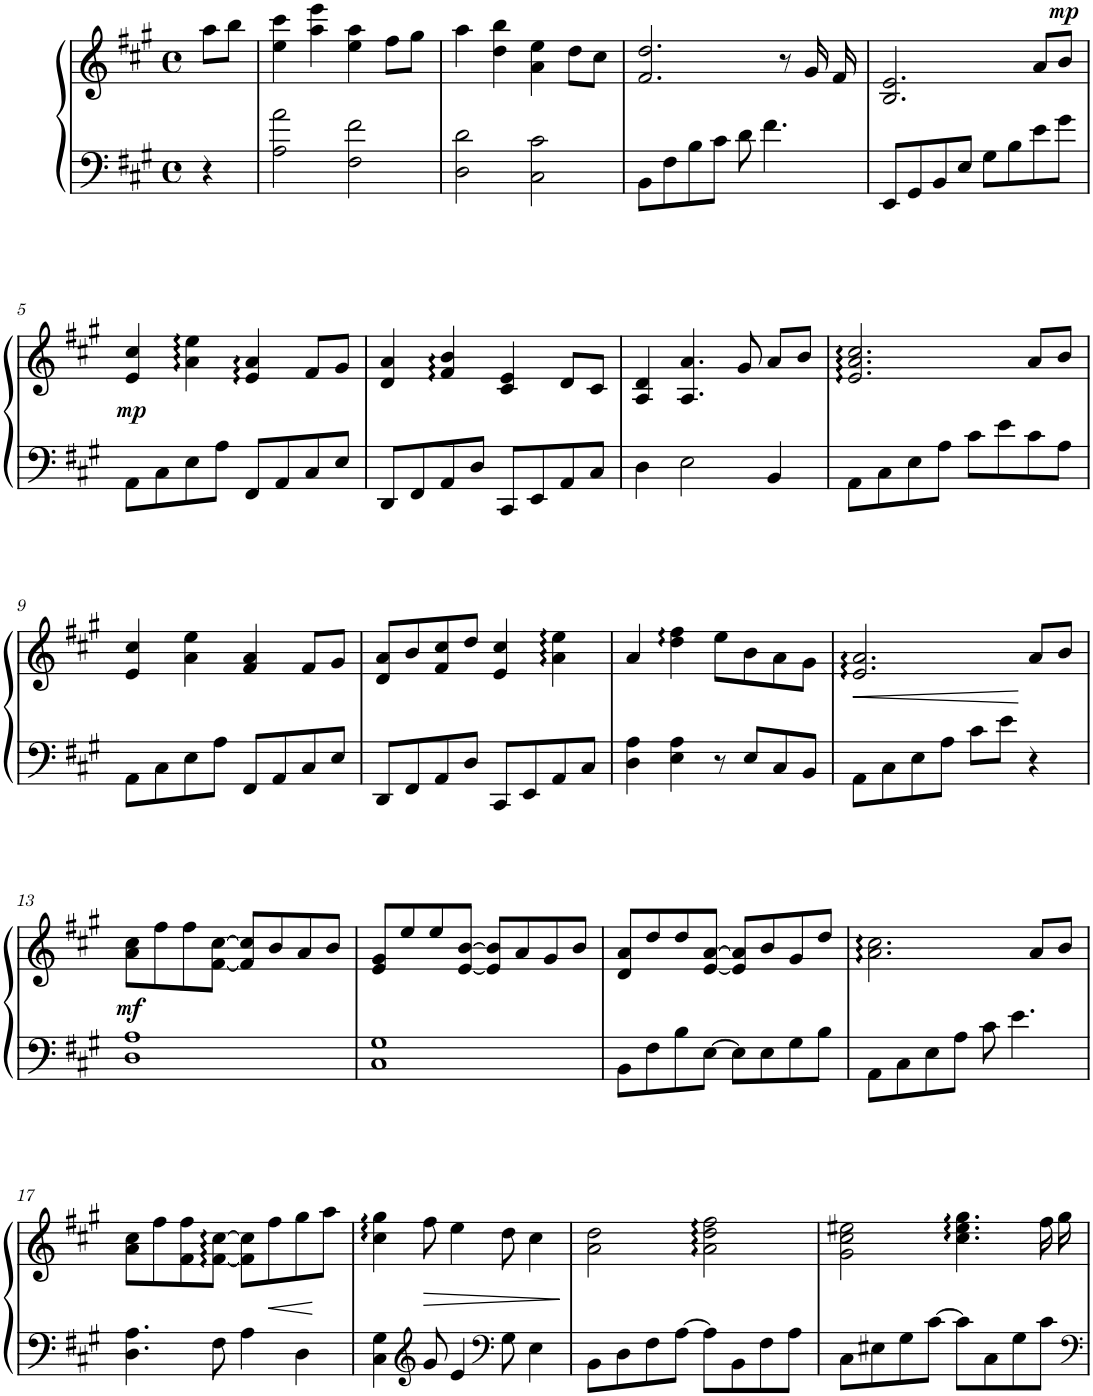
**kern	**kern	**dynam
*part1	*part1	*part1
*staff2	*staff1	*staff1/2
*I"Piano	*	*
*I'Pno	*	*
*clefF4	*clefG2	*
*k[f#c#g#]	*k[f#c#g#]	*
*M4/4	*M4/4	*
*met(c)	*met(c)	*
=	=	=
4r	8aa\L	.
.	8bb\J	.
=1	=1	=1
2A\ 2a\	4ee\ 4ccc#\	.
.	4aa\ 4eee\	.
2F#\ 2f#\	4ee\ 4aa\	.
.	8ff#\L	.
.	8gg#\J	.
=2	=2	=2
2D\ 2d\	4aa\	.
.	4dd\ 4bb\	.
2C#\ 2c#\	4a\ 4ee\	.
.	8dd\L	.
.	8cc#\J	.
=3	=3	=3
8BB\L	2.f#/ 2.dd/	.
8F#\	.	.
8B\	.	.
8c#\J	.	.
8d\	.	.
4.f#\	.	.
.	8r	.
.	16g#/	.
.	16f#/	.
=4	=4	=4
8EE/L	2.B/ 2.e/	.
8GG#/	.	.
8BB/	.	.
8E/J	.	.
8G#\L	.	.
8B\	.	.
8e\	8a/L	.
!	!	!LO:DY:a
8g#\J	8b/J	mp
!!LO:LB:g=z
=5	=5	=5
!	!	!LO:DY:b
8AA\L	4e/ 4cc#/	mp
8C#\	.	.
8E\	4a\ 4ee\	.
8A\J	.	.
8FF#/L	4e/ 4a/	.
8AA/	.	.
8C#/	8f#/L	.
8E/J	8g#/J	.
=6	=6	=6
8DD/L	4d/ 4a/	.
8FF#/	.	.
8AA/	4f#/ 4b/	.
8D/J	.	.
8CC#/L	4c#/ 4e/	.
8EE/	.	.
8AA/	8d/L	.
8C#/J	8c#/J	.
=7	=7	=7
4D\	4A/ 4d/	.
2E\	4.A/ 4.a/	.
.	8g#/	.
4BB/	8a/L	.
.	8b/J	.
=8	=8	=8
8AA\L	2.e/ 2.a/ 2.cc#/	.
8C#\	.	.
8E\	.	.
8A\J	.	.
8c#\L	.	.
8e\	.	.
8c#\	8a/L	.
8A\J	8b/J	.
!!LO:LB:g=z
=9	=9	=9
8AA\L	4e/ 4cc#/	.
8C#\	.	.
8E\	4a\ 4ee\	.
8A\J	.	.
8FF#/L	4f#/ 4a/	.
8AA/	.	.
8C#/	8f#/L	.
8E/J	8g#/J	.
=10	=10	=10
8DD/L	8d/ 8a/L	.
8FF#/	8b/	.
8AA/	8f#/ 8cc#/	.
8D/J	8dd/J	.
8CC#/L	4e/ 4cc#/	.
8EE/	.	.
8AA/	4a\ 4ee\	.
8C#/J	.	.
=11	=11	=11
4D\ 4A\	4a/	.
4E\ 4A\	4dd\ 4ff#\	.
8r	8ee\L	.
8E/L	8b\	.
8C#/	8a\	.
8BB/J	8g#\J	.
=12	=12	=12
!	!	!LO:HP:b
8AA\L	2.e/ 2.a/	<
8C#\	.	.
8E\	.	.
8A\J	.	.
8c#\L	.	.
8e\J	.	.
4r	8a/L	[
.	8b/J	.
!!LO:LB:g=z
=13	=13	=13
*^	*	*
!	!	!	!LO:DY:b
1A	1D	8a\ 8cc#\L	mf
.	.	8ff#\	.
.	.	8ff#\	.
.	.	[8f#\ [8cc#\J	.
.	.	8f#/] 8cc#/]L	.
.	.	8b/	.
.	.	8a/	.
.	.	8b/J	.
=14	=14	=14	=14
1G#	1C#	8e/ 8g#/L	.
.	.	8ee/	.
.	.	8ee/	.
.	.	[8e/ [8b/J	.
.	.	8e/] 8b/]L	.
.	.	8a/	.
.	.	8g#/	.
.	.	8b/J	.
*v	*v	*	*
=15	=15	=15
8BB\L	8d/ 8a/L	.
8F#\	8dd/	.
8B\	8dd/	.
[>8E\J	[8e/ [8a/J	.
8E\L]	8e/] 8a/]L	.
8E\	8b/	.
8G#\	8g#/	.
8B\J	8dd/J	.
=16	=16	=16
8AA\L	2.a\ 2.cc#\	.
8C#\	.	.
8E\	.	.
8A\J	.	.
8c#\	.	.
4.e\	.	.
.	8a/L	.
.	8b/J	.
!!LO:LB:g=z
=17	=17	=17
4.D\ 4.A\	8a\ 8cc#\L	.
.	8ff#\	.
.	8f#\ 8ff#\	.
8F#\	[8f#\ [8cc#\J	.
4A\	8f#\] 8cc#\]L	.
!	!	!LO:HP:b
.	8ff#\	<
4D\	8gg#\	.
.	8aa\J	[
=18	=18	=18
4C#\ 4G#\	4cc#\ 4gg#\	.
*clefG2	*	*
!	!	!LO:HP:b
8g#/	8ff#\	>
4e/	4ee\	.
*clefF4	*	*
8G#\	8dd\	.
4E\	4cc#\	.
.	.	]
=19	=19	=19
8BB\L	2a\ 2dd\	.
8D\	.	.
8F#\	.	.
[>8A\J	.	.
8A\L]	2a\ 2dd\ 2ff#\	.
8BB\	.	.
8F#\	.	.
8A\J	.	.
=20	=20	=20
8C#\L	2g#\ 2cc#\ 2ee#X\	.
8E#X\	.	.
8G#\	.	.
[>8c#\J	.	.
8c#\L]	4.cc#\ 4.ee#\ 4.gg#\	.
8C#\	.	.
8G#\	.	.
8c#\J	16ff#\	.
.	16gg#\	.
=	=	=
*-	*-	*-
